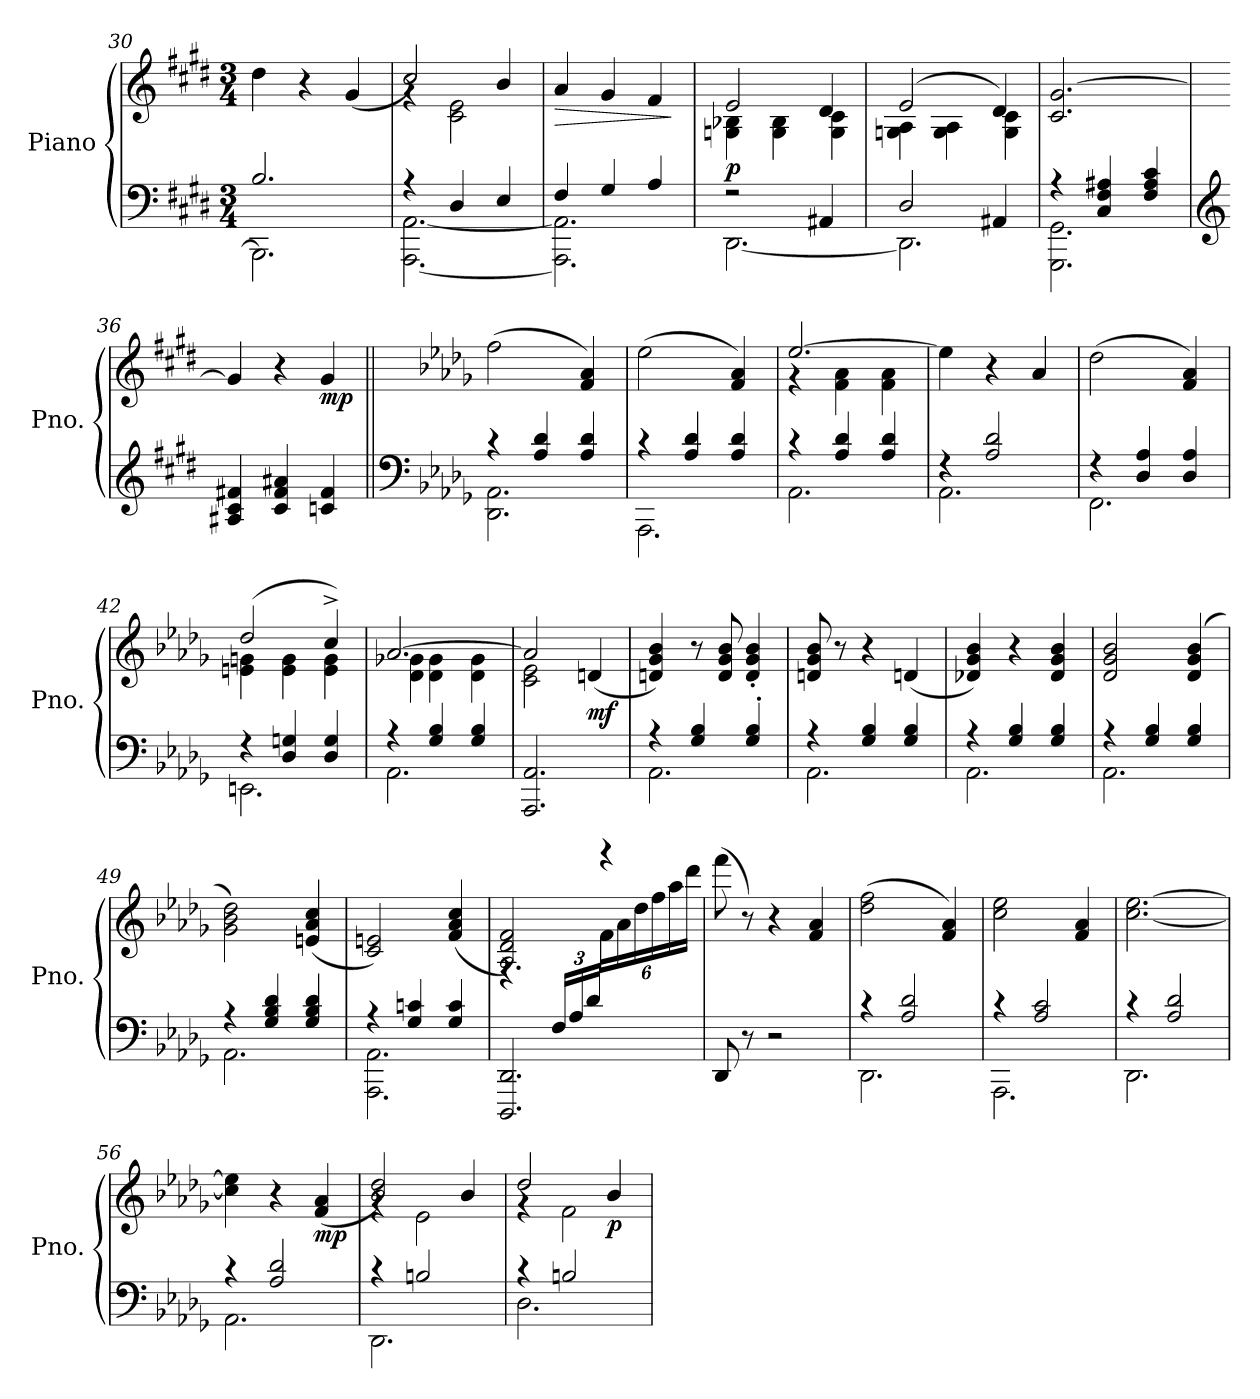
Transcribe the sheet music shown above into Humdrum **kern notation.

**kern	**kern	**dynam
*part1	*part1	*part1
*staff2	*staff1	*staff1/2
*I"Piano	*	*
*I'Pno.	*	*
*clefF4	*clefG2	*
*k[f#c#g#d#]	*k[f#c#g#d#]	*
*M3/4	*M3/4	*
=30	=30	=30
*^	*	*
2.B/	2.BBB\]	4dd#\	.
.	.	4r	.
.	.	(>4g#/	.
=31	=31	=31	=31
*	*	*^	*
4r	[2.AAA\ [2.AA\	2cc#/)	4rg	.
4D#/	.	.	2c#\ 2e\	.
4E/	.	4b/	.	.
*	*	*v	*v	*
=32	=32	=32	=32
!	!	!	!LO:HP:b
4F#/	2.AAA\] 2.AA\]	4a/	>
4G#/	.	4g#/	.
4A/	.	4f#/	.
*v	*v	*	*
.	.	]
=33	=33	=33
*^	*^	*
!	!	!	!	!LO:DY:b
2r	[2.DD#\	2e/	4Gn\ 4B-X\	p
.	.	.	4G\ 4B-\	.
4AA#X/	.	4d#/	4G\ 4c#\	.
!!LO:LB:g=z	!!
=34	=34	=34	=34	=34
2D#/	2.DD#\]	(>2e/	4Gn\ 4A\	.
.	.	.	4G\ 4A\	.
4AA#X/	.	4d#/)	4G\ 4c#\	.
*	*	*v	*v	*
=35	=35	=35	=35
*	*	*MM90	*
4r	2.GGG#\ 2.GG#\	2.c#/ [2.g#/	.
4C#/ 4F#/ 4A#X/	.	.	.
4F#/ 4A#/ 4c#/	.	.	.
*v	*v	*	*
=36	=36	=36
*clefG2	*	*
4A#X/ 4c#/ 4f#X/	4g#/]	.
4c#/ 4f#/ 4a#X/	4r	.
!	!	!LO:DY:b
4cn/ 4f#/	4g#/	mp
=37||	=37||	=37||
*clefF4	*	*
*k[b-e-a-d-g-]	*k[b-e-a-d-g-]	*
*	*MM135	*
*^	*	*
4r	2.DD-\ 2.AA-\	(>2ff\	.
4A-/ 4d-/	.	.	.
4A-/ 4d-/	.	4f/ 4a-/)	.
=38	=38	=38	=38
*	*	*MM140	*
4r	2.AAA-\	(>2ee-\	.
4A-/ 4d-/	.	.	.
4A-/ 4d-/	.	4f/ 4a-/)	.
=39	=39	=39	=39
*	*	*MM160	*
*	*	*^	*
4r	2.AA-\	[2.ee-/	4r	.
4A-/ 4d-/	.	.	4f\ 4a-\	.
4A-/ 4d-/	.	.	4f\ 4a-\	.
*	*	*v	*v	*
!!LO:LB:g=z
=40	=40	=40	=40
4rF	2.AA-\	4ee-\]	.
2A-/ 2d-/	.	4r	.
.	.	4a-/	.
=41	=41	=41	=41
4rF	2.FF\	(>2dd-\	.
4D-/ 4A-/	.	.	.
4D-/ 4A-/	.	4f/ 4a-/)	.
=42	=42	=42	=42
*	*	*^	*
4rF	2.EEn\	(>2dd-/	4en\ 4gn\	.
4D-/ 4Gn/	.	.	4e\ 4g\	.
4D-/ 4G/	.	4cc^/)	4e\ 4g\	.
=43	=43	=43	=43	=43
4rA	2.AA-\	[2.a-/	4d-\ 4g-X\	.
4G-/ 4B-/	.	.	4d-\ 4g-\	.
4G-/ 4B-/	.	.	4d-\ 4g-\	.
*v	*v	*	*	*
=44	=44	=44	=44
2.AAA-/ 2.AA-/	2a-/]	2c\ 2e-\	.
!	!	!	!LO:DY:b
.	(>4dn/	4ryy	mf
*	*v	*v	*
=45	=45	=45
*^	*	*
4r	2.AA-\	4dn/ 4g-/ 4b-/)	.
4G-/ 4B-/	.	8r	.
.	.	8d/ 8g-/ 8b-/	.
4G-/' 4B-/'	.	4d/' 4g-/' 4b-/'	.
!!LO:LB:g=z
=46	=46	=46	=46
4r	2.AA-\	8dn/ 8g-/ 8b-/	.
.	.	8r	.
4G-/ 4B-/	.	4r	.
4G-/ 4B-/	.	(>4dn/	.
=47	=47	=47	=47
4r	2.AA-\	4d-X/ 4g-/ 4b-/)	.
4G-/ 4B-/	.	4r	.
4G-/ 4B-/	.	4d-/ 4g-/ 4b-/	.
=48	=48	=48	=48
4r	2.AA-\	2d-/ 2g-/ 2b-/	.
4G-/ 4B-/	.	.	.
4G-/ 4B-/	.	(>4d-/ 4g-/ 4b-/	.
=49	=49	=49	=49
4r	2.AA-\	2g-\ 2b-\ 2dd-\)	.
4G-/ 4B-/ 4d-/	.	.	.
4G-/ 4B-/ 4d-/	.	(>4en/ 4a-/ 4cc/	.
=50	=50	=50	=50
4r	2.AAA-\ 2.AA-\	2c/ 2en/)	.
4G-/ 4cn/	.	.	.
4G-/ 4c/	.	(>4f/ 4a-/ 4cc/	.
!!LO:LB:g=z
=51	=51	=51	=51
*	*	*MM130	*
*	*	*^	*
4.ryy	2.DDD-/ 2.DD-/	2A-/ 2d-/ 2f/)	4.rF	.
*Xbrackettup	*	*	*	*
24F/LL	.	.	8ryy	.
24A-/	.	.	.	.
24d-/JJ	.	.	.	.
*	*	*	*Xbrackettup	*
4ryy	.	4r	24f\LL	.
.	.	.	24a-\	.
.	.	.	24dd-\	.
.	.	.	24ff\	.
.	.	.	24aa-\	.
.	.	.	24ddd-\JJ	.
*v	*v	*	*	*
*	*v	*v	*
=52	=52	=52
8DD-/	(>8fff\	.
8r	8r)	.
2r	4r	.
*	*MM150	*
.	4f/ 4a-/	.
=53	=53	=53
*^	*	*
4r	2.DD-\	(>2dd-\ 2ff\	.
2A-/ 2d-/	.	.	.
.	.	4f/ 4a-/)	.
=54	=54	=54	=54
4r	2.AAA-\	2cc\ 2ee-\	.
2A-/ 2c/	.	.	.
.	.	4f/ 4a-/	.
=55	=55	=55	=55
4r	2.DD-\	[2.cc\ [2.ee-\	.
2A-/ 2d-/	.	.	.
=56	=56	=56	=56
4r	2.AA-\	4cc\] 4ee-\]	.
2A-/ 2d-/	.	4r	.
!	!	!	!LO:DY:b
.	.	(>4f/ 4a-/	mp
!!LO:PB:g=z
=57	=57	=57	=57
*	*	*^	*
4r	2.DD-\	2b-/ 2dd-/)	4rg	.
2Bn/	.	.	2e-\	.
.	.	4b-/	.	.
=58	=58	=58	=58	=58
*	*	*MM130	*	*
4r	2.D-\	2dd-/	4rg	.
2Bn/	.	.	2f\	.
!	!	!	!	!LO:DY:b
.	.	4b-/	.	p
*v	*v	*	*	*
*	*v	*v	*
=	=	=
*-	*-	*-
